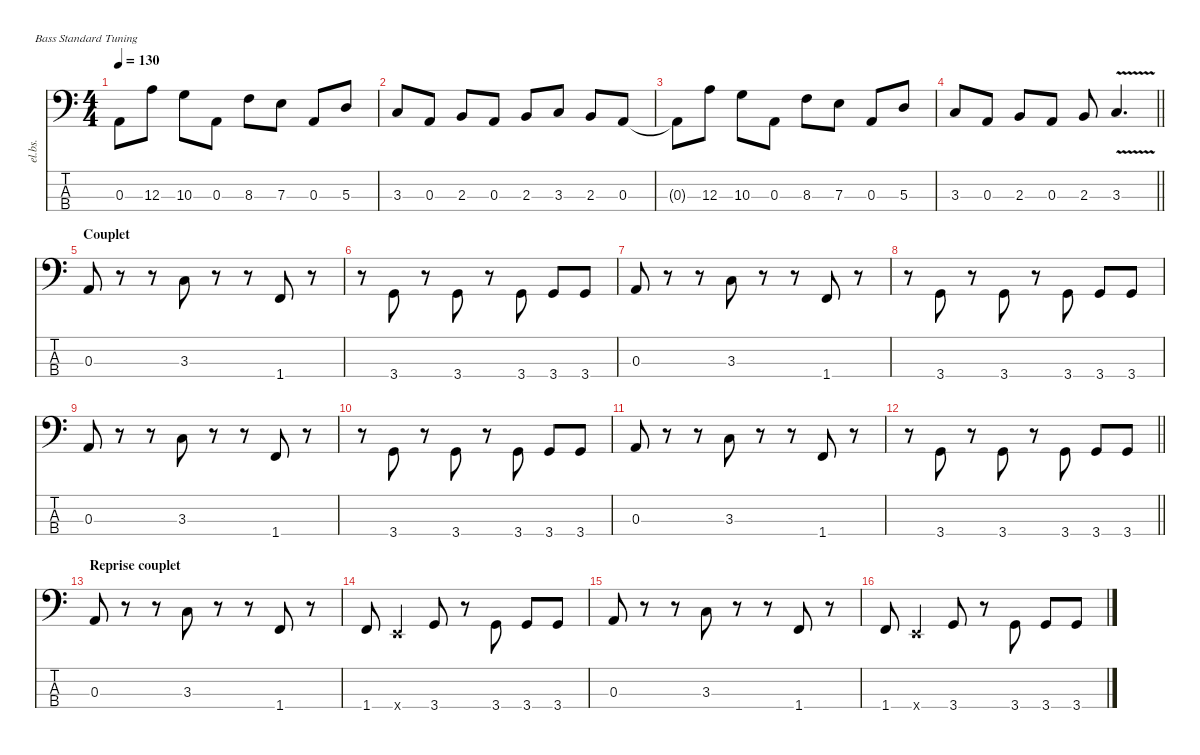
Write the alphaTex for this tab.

\defaultSystemsLayout 4
\hideDynamics
\bracketExtendMode nobrackets
\track ("Chipon" "el.bs.") {solo instrument electricbassfinger}
\staff {score tabs}
\tuning (G2 D2 A1 E1)
\ts (4 4)
\tempo 130
\clef f4
\ks c
0.3.8{dy f beam Down} 12.3.8{beam Down} 10.3.8{beam Down} 0.3.8{beam Down} 8.3.8{beam Down} 7.3.8{beam Down} 0.3.8{beam Up} 5.3.8{beam Up} |
3.3.8{beam Up} 0.3.8{beam Up} 2.3.8{beam Up} 0.3.8{beam Up} 2.3.8{beam Up} 3.3.8{beam Up} 2.3.8{beam Up} 0.3.8{beam Up} |
0.3{t}.8{beam Down} 12.3.8{beam Down} 10.3.8{beam Down} 0.3.8{beam Down} 8.3.8{beam Down} 7.3.8{beam Down} 0.3.8{beam Up} 5.3.8{beam Up} |
\barLineRight lightlight
3.3.8{beam Up} 0.3.8{beam Up} 2.3.8{beam Up} 0.3.8{beam Up} 2.3.8{beam Up} 3.3{v}.4{d beam Up} |
\section ("" "Couplet")
0.3.8{beam Up} r.8{beam Down} r.8{beam Down} 3.3.8{beam Up} r.8{beam Down} r.8{beam Down} 1.4.8{beam Up} r.8{beam Down} |
r.8{beam Down} 3.4.8{beam Up} r.8{beam Down} 3.4.8{beam Up} r.8{beam Down} 3.4.8{beam Up} 3.4.8{beam Up} 3.4.8{beam Up} |
0.3.8{beam Up} r.8{beam Down} r.8{beam Down} 3.3.8{beam Up} r.8{beam Down} r.8{beam Down} 1.4.8{beam Up} r.8{beam Down} |
r.8{beam Down} 3.4.8{beam Up} r.8{beam Down} 3.4.8{beam Up} r.8{beam Down} 3.4.8{beam Up} 3.4.8{beam Up} 3.4.8{beam Up} |
0.3.8{beam Up} r.8{beam Down} r.8{beam Down} 3.3.8{beam Up} r.8{beam Down} r.8{beam Down} 1.4.8{beam Up} r.8{beam Down} |
r.8{beam Down} 3.4.8{beam Up} r.8{beam Down} 3.4.8{beam Up} r.8{beam Down} 3.4.8{beam Up} 3.4.8{beam Up} 3.4.8{beam Up} |
0.3.8{beam Up} r.8{beam Down} r.8{beam Down} 3.3.8{beam Up} r.8{beam Down} r.8{beam Down} 1.4.8{beam Up} r.8{beam Down} |
\barLineRight lightlight
r.8{beam Down} 3.4.8{beam Up} r.8{beam Down} 3.4.8{beam Up} r.8{beam Down} 3.4.8{beam Up} 3.4.8{beam Up} 3.4.8{beam Up} |
\section ("" "Reprise couplet")
0.3.8{beam Up} r.8{beam Down} r.8{beam Down} 3.3.8{beam Up} r.8{beam Down} r.8{beam Down} 1.4.8{beam Up} r.8{beam Down} |
1.4.8{dy mf beam Up} 0.4{x}.4{beam Up} 3.4.8{dy f beam Up} r.8{beam Down} 3.4.8{beam Up} 3.4.8{beam Up} 3.4.8{beam Up} |
0.3.8{beam Up} r.8{beam Down} r.8{beam Down} 3.3.8{beam Up} r.8{beam Down} r.8{beam Down} 1.4.8{beam Up} r.8{beam Down} |
1.4.8{dy mf beam Up} 0.4{x}.4{beam Up} 3.4.8{dy f beam Up} r.8{beam Down} 3.4.8{beam Up} 3.4.8{beam Up} 3.4.8{beam Up}
